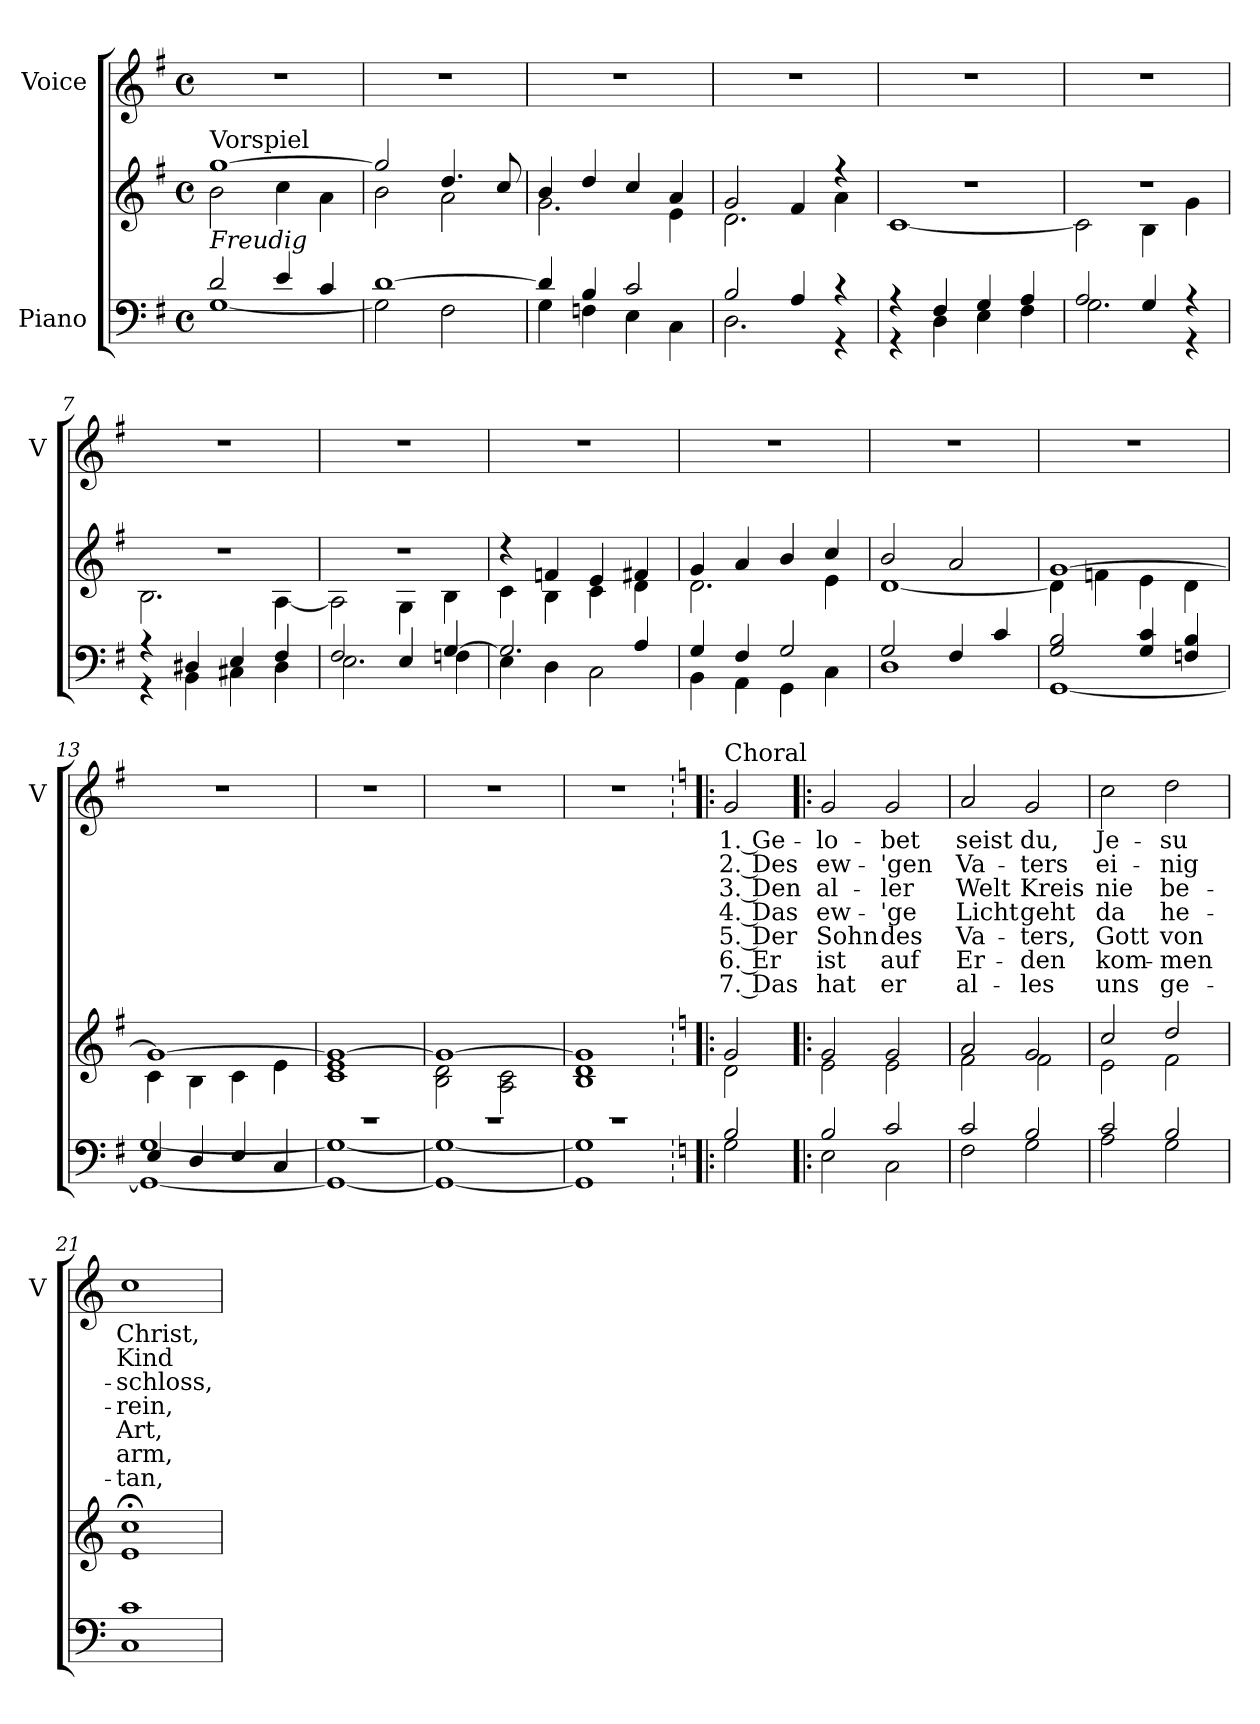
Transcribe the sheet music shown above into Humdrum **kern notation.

**kern	**kern	**kern	**text	**text	**text	**text	**text	**text	**text
*part2	*part2	*part1	*part1	*part1	*part1	*part1	*part1	*part1	*part1
*staff3	*staff2	*staff1	*staff1	*staff1	*staff1	*staff1	*staff1	*staff1	*staff1
*I"Piano	*	*I"Voice	*	*	*	*	*	*	*
*	*	*I'V	*	*	*	*	*	*	*
*clefF4	*clefG2	*clefG2	*	*	*	*	*	*	*
*k[f#]	*k[f#]	*k[f#]	*	*	*	*	*	*	*
*M4/4	*M4/4	*M4/4	*	*	*	*	*	*	*
*met(c)	*met(c)	*met(c)	*	*	*	*	*	*	*
=1	=1	=1	=1	=1	=1	=1	=1	=1	=1
*^	*^	*	*	*	*	*	*	*	*
!	!	!LO:TX:a:t=Vorspiel	!	!	!	!	!	!	!	!	!
!	!	!LO:TX:b:i:t=Freudig	!	!	!	!	!	!	!	!	!
2d/	[1G	[1gg	2b\	1r	.	.	.	.	.	.	.
4e/	.	.	4cc\	.	.	.	.	.	.	.	.
4c/	.	.	4a\	.	.	.	.	.	.	.	.
=2	=2	=2	=2	=2	=2	=2	=2	=2	=2	=2	=2
[1d	2G\]	2gg/]	2b\	1r	.	.	.	.	.	.	.
.	2F#\	4.dd/	2a\	.	.	.	.	.	.	.	.
.	.	8cc/	.	.	.	.	.	.	.	.	.
=3	=3	=3	=3	=3	=3	=3	=3	=3	=3	=3	=3
4d/]	4G\	4b/	2.g\	1r	.	.	.	.	.	.	.
4B/	4Fn\	4dd/	.	.	.	.	.	.	.	.	.
2c/	4E\	4cc/	.	.	.	.	.	.	.	.	.
.	4C\	4a/	4e\	.	.	.	.	.	.	.	.
=4	=4	=4	=4	=4	=4	=4	=4	=4	=4	=4	=4
2B/	2.D\	2g/	2.d\	1r	.	.	.	.	.	.	.
4A/	.	4f#/	.	.	.	.	.	.	.	.	.
4r	4r	4r	4a\	.	.	.	.	.	.	.	.
=5	=5	=5	=5	=5	=5	=5	=5	=5	=5	=5	=5
4r	4r	1r	[1c	1r	.	.	.	.	.	.	.
4F#/	4D\	.	.	.	.	.	.	.	.	.	.
4G/	4E\	.	.	.	.	.	.	.	.	.	.
4A/	4F#\	.	.	.	.	.	.	.	.	.	.
=6	=6	=6	=6	=6	=6	=6	=6	=6	=6	=6	=6
2A/	2.G\	1r	2c\]	1r	.	.	.	.	.	.	.
4G/	.	.	4B\	.	.	.	.	.	.	.	.
4r	4r	.	4g\	.	.	.	.	.	.	.	.
=7	=7	=7	=7	=7	=7	=7	=7	=7	=7	=7	=7
4r	4r	1r	2.B\	1r	.	.	.	.	.	.	.
4D#X/	4BB\	.	.	.	.	.	.	.	.	.	.
4E/	4C#X\	.	.	.	.	.	.	.	.	.	.
4F#/	4D#\	.	[4A\	.	.	.	.	.	.	.	.
=8	=8	=8	=8	=8	=8	=8	=8	=8	=8	=8	=8
2F#/	2.E\	1r	2A\]	1r	.	.	.	.	.	.	.
4E/	.	.	4G\	.	.	.	.	.	.	.	.
[4G/	4Fn\	.	4B\	.	.	.	.	.	.	.	.
=9	=9	=9	=9	=9	=9	=9	=9	=9	=9	=9	=9
2.G/]	4E\	4r	4c\	1r	.	.	.	.	.	.	.
.	4D\	4fn/	4B\	.	.	.	.	.	.	.	.
.	2C\	4e/	4c\	.	.	.	.	.	.	.	.
4A/	.	4f#X/	4d\	.	.	.	.	.	.	.	.
=10	=10	=10	=10	=10	=10	=10	=10	=10	=10	=10	=10
4G/	4BB\	4g/	2.d\	1r	.	.	.	.	.	.	.
4F#/	4AA\	4a/	.	.	.	.	.	.	.	.	.
2G/	4GG\	4b/	.	.	.	.	.	.	.	.	.
.	4C\	4cc/	4e\	.	.	.	.	.	.	.	.
=11	=11	=11	=11	=11	=11	=11	=11	=11	=11	=11	=11
2G/	1D	2b/	[1d	1r	.	.	.	.	.	.	.
4F#/	.	2a/	.	.	.	.	.	.	.	.	.
4c/	.	.	.	.	.	.	.	.	.	.	.
=12	=12	=12	=12	=12	=12	=12	=12	=12	=12	=12	=12
2G/ 2B/	[1GG	[1g	4d\]	1r	.	.	.	.	.	.	.
.	.	.	4fn\	.	.	.	.	.	.	.	.
4G/ 4c/	.	.	4e\	.	.	.	.	.	.	.	.
4Fn/ 4B/	.	.	4d\	.	.	.	.	.	.	.	.
=13	=13	=13	=13	=13	=13	=13	=13	=13	=13	=13	=13
4E/	1GG_ [1G	1g_	4c\	1r	.	.	.	.	.	.	.
4D/	.	.	4B\	.	.	.	.	.	.	.	.
4E/	.	.	4c\	.	.	.	.	.	.	.	.
4C/	.	.	4e\	.	.	.	.	.	.	.	.
=14	=14	=14	=14	=14	=14	=14	=14	=14	=14	=14	=14
1r	1GG_ 1G_	1g_	1c 1e	1r	.	.	.	.	.	.	.
=15	=15	=15	=15	=15	=15	=15	=15	=15	=15	=15	=15
1r	1GG_ 1G_	1g_	2B\ 2d\	1r	.	.	.	.	.	.	.
.	.	.	2A\ 2c\	.	.	.	.	.	.	.	.
=16	=16	=16	=16	=16	=16	=16	=16	=16	=16	=16	=16
1r	1GG] 1G]	1g]	1B 1d	1r	.	.	.	.	.	.	.
!!LO:LB:g=z
=17|!:	=17|!:	=17|!:	=17|!:	=17|!:	=17|!:	=17|!:	=17|!:	=17|!:	=17|!:	=17|!:	=17|!:
*k[]	*	*k[]	*	*k[]	*	*	*	*	*	*	*
!	!	!	!	!LO:TX:a:t=Choral	!	!	!	!	!	!	!
2B/	2G\	2g/	2d\	2g/	1. Ge-	2. Des	3. Den	4. Das	5. Der	6. Er	7. Das
=18	=18	=18	=18	=18	=18	=18	=18	=18	=18	=18	=18
2B/	2E\	2g/	2e\	2g/	-lo-	ew-	al-	ew-	Sohn	ist	hat
2c/	2C\	2g/	2e\	2g/	-bet	-'gen	-ler	-'ge	des	auf	er
=19	=19	=19	=19	=19	=19	=19	=19	=19	=19	=19	=19
2c/	2F\	2a/	2f\	2a/	seist	Va-	Welt	Licht	Va-	Er-	al-
2B/	2G\	2g/	2f\	2g/	du,	-ters	Kreis	geht	-ters,	-den	-les
=20	=20	=20	=20	=20	=20	=20	=20	=20	=20	=20	=20
2c/	2A\	2cc/	2e\	2cc\	Je-	ei-	nie	da	Gott	kom-	uns
2B/	2G\	2dd/	2f\	2dd\	-su	-nig	be-	he-	von	-men	ge-
=21	=21	=21	=21	=21	=21	=21	=21	=21	=21	=21	=21
1c	1C	1cc;<	1e	1cc	Christ,	Kind	-schloss,	-rein,	Art,	arm,	-tan,
*v	*v	*	*	*	*	*	*	*	*	*	*
*	*v	*v	*	*	*	*	*	*	*	*
=	=	=	=	=	=	=	=	=	=
*-	*-	*-	*-	*-	*-	*-	*-	*-	*-
